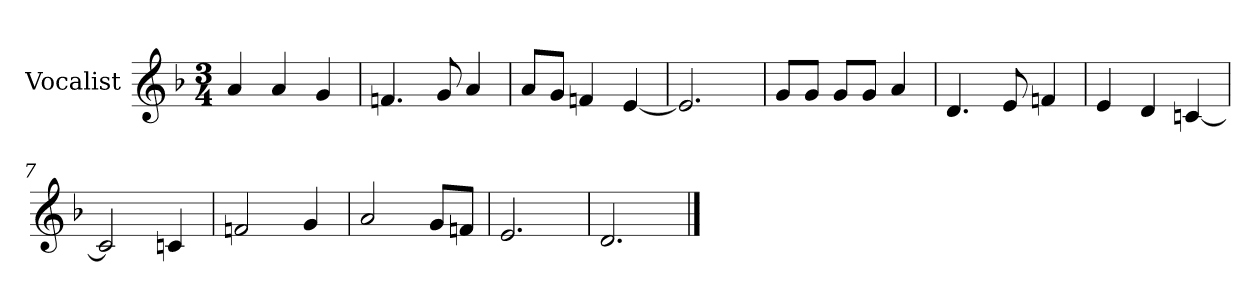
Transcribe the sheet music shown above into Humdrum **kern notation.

**kern
*part1
*staff1
*I"Vocalist
*k[b-]
*d:
*M3/4
=
4a
4a
4g
=1
4.fn
8g
4a
=2
8aL
8gJ
4fn
[4e
=3
2.e]
=4
8gL
8gJ
8gL
8gJ
4a
=5
4.d
8e
4fn
=6
4e
4d
[4cn
=7
2cn]
4cn
=8
2fn
4g
=9
2a
8gL
8fnJ
=10
2.e
=11
2.d
==
*-
